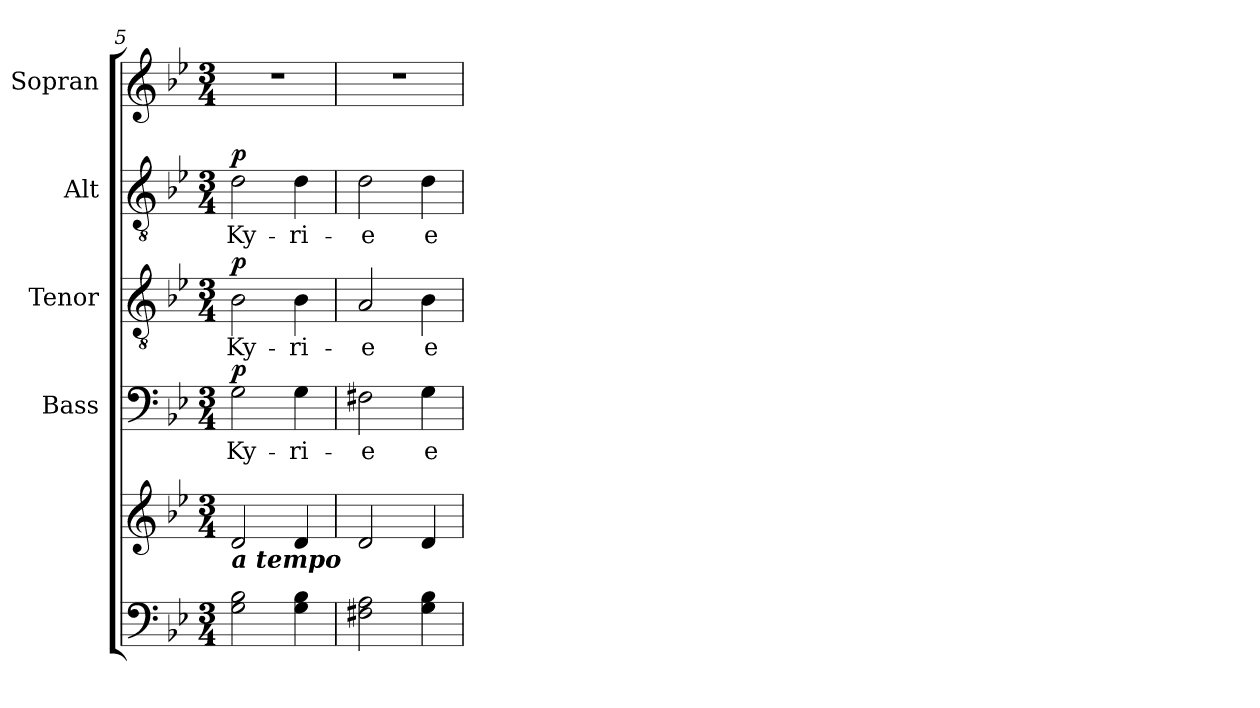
**kern	**kern	**kern	**text	**dynam	**kern	**text	**dynam	**kern	**text	**dynam	**kern
*part5	*part5	*part4	*part4	*part4	*part3	*part3	*part3	*part2	*part2	*part2	*part1
*staff6	*staff5	*staff4	*staff4	*staff4	*staff3	*staff3	*staff3	*staff2	*staff2	*staff2	*staff1
*	*	*I"Bass	*	*	*I"Tenor	*	*	*I"Alt	*	*	*I"Sopran
*	*	*I'B.	*	*	*I'T.	*	*	*I'A.	*	*	*I'S.
*clefF4	*clefG2	*clefF4	*	*	*clefGv2	*	*	*clefGv2	*	*	*clefG2
*k[b-e-]	*k[b-e-]	*k[b-e-]	*	*	*k[b-e-]	*	*	*k[b-e-]	*	*	*k[b-e-]
*B-:	*B-:	*B-:	*	*	*B-:	*	*	*B-:	*	*	*B-:
*M3/4	*M3/4	*M3/4	*	*	*M3/4	*	*	*M3/4	*	*	*M3/4
=5	=5	=5	=5	=5	=5	=5	=5	=5	=5	=5	=5
!	!LO:TX:b:Bi:t=a tempo	!	!	!	!	!	!	!	!	!	!
!	!	!	!LO:LY:b	!LO:DY:a	!	!LO:LY:b	!LO:DY:a	!	!LO:LY:b	!LO:DY:a	!
2G\ 2B-\	2d/	2G\	Ky-	p	2B-\	Ky-	p	2d\	Ky-	p	2.r
!	!	!	!LO:LY:b	!	!	!LO:LY:b	!	!	!LO:LY:b	!	!
4G\ 4B-\	4d/	4G\	-ri-	.	4B-\	-ri-	.	4d\	-ri-	.	.
=6	=6	=6	=6	=6	=6	=6	=6	=6	=6	=6	=6
!	!	!	!LO:LY:b	!	!	!LO:LY:b	!	!	!LO:LY:b	!	!
2F#X\ 2A\	2d/	2F#X\	-e	.	2A/	-e	.	2d\	-e	.	2.r
!	!	!	!LO:LY:b	!	!	!LO:LY:b	!	!	!LO:LY:b	!	!
4G\ 4B-\	4d/	4G\	e-	.	4B-\	e-	.	4d\	e-	.	.
=	=	=	=	=	=	=	=	=	=	=	=
*-	*-	*-	*-	*-	*-	*-	*-	*-	*-	*-	*-
